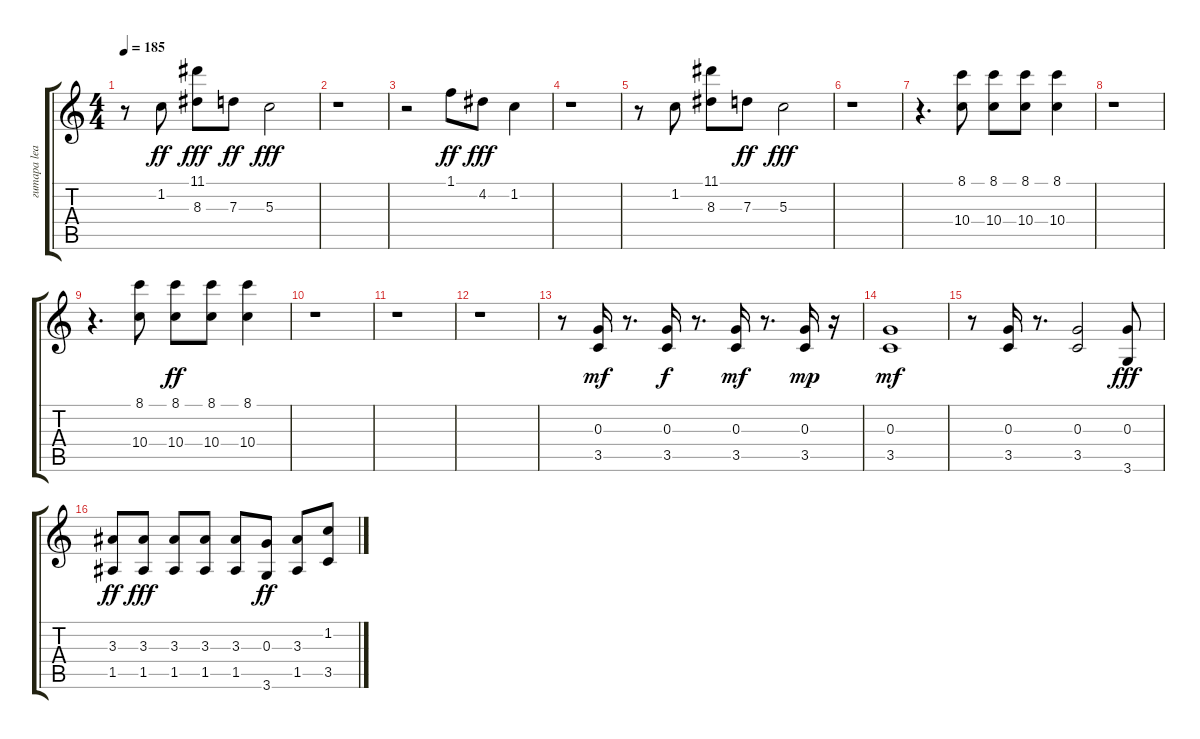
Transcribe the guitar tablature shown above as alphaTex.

\track ("гитара lead" "гитара lea") {instrument overdrivenguitar}
\staff {score tabs}
\tuning (E4 B3 G3 D3 A2 E2) {hide}
\ts (4 4)
\tempo 185
\clef g2
\ks c
r.8{dy f} 1.2.8{dy ff} (11.1 8.3).8{dy fff} 7.3.8{dy ff} 5.3.2{dy fff} |
r.1 |
r.2 1.1.8{dy ff} 4.2.8{dy fff} 1.2.4 |
r.1 |
r.8 1.2.8 (11.1 8.3).8 7.3.8{dy ff} 5.3.2{dy fff} |
r.1 |
r.4{d} (8.1 10.4).8 (8.1 10.4).8 (8.1 10.4).8 (8.1 10.4).4 |
r.1 |
r.4{d} (8.1 10.4).8 (8.1 10.4).8{dy ff} (8.1 10.4).8 (8.1 10.4).4 |
r.1 |
r.1 |
r.1 |
r.8 (0.3 3.5).16{dy mf} r.8{d} (0.3 3.5).16{dy f} r.8{d} (0.3 3.5).16{dy mf} r.8{d} (0.3 3.5).16{dy mp} r.16 |
(0.3 3.5).1{dy mf} |
r.8 (0.3 3.5).16 r.8{d} (0.3 3.5).2 (0.3 3.6).8{dy fff volume 13} |
(3.3 1.5).8{dy ff} (3.3 1.5).8{dy fff} (3.3 1.5).8 (3.3 1.5).8 (3.3 1.5).8 (0.3 3.6).8{dy ff} (3.3 1.5).8 (1.2 3.5).8
